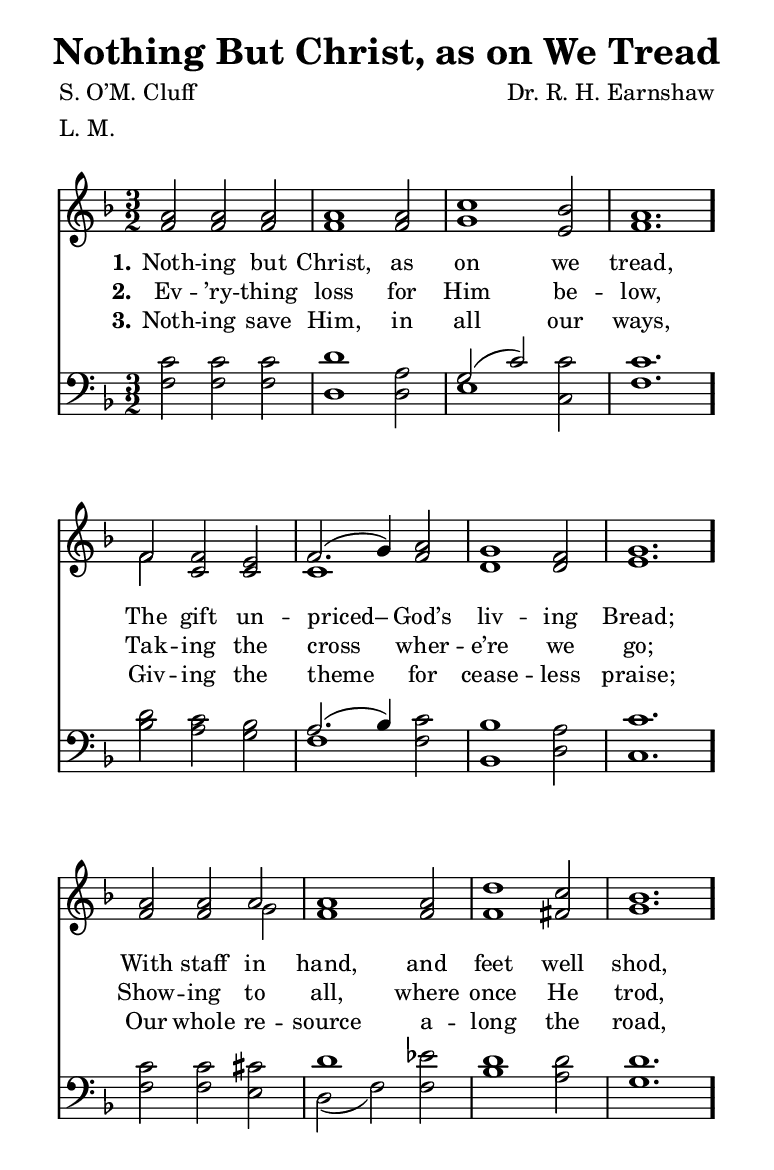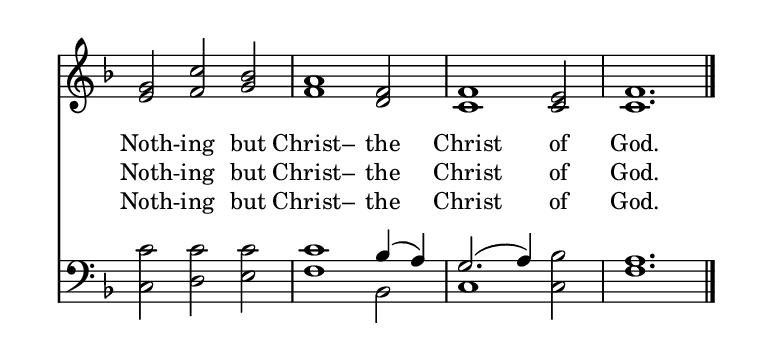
\include "common/global.ily"
\paper {
  \include "common/paper.ily"
  ragged-last-bottom = ##t
  systems-per-page = ##f
}

\header{
  hymnnumber = "179"
  title = "Nothing But Christ, as on We Tread"
  tunename = "Arizona"
  meter = "L. M."
  poet = "S. O’M. Cluff"
  composer = "Dr. R. H. Earnshaw"
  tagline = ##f
}

global = {
  \include "common/overrides.ily"
  \override Staff.TimeSignature.style = #'numbered
  \time 3/2
  \override Score.MetronomeMark.transparent = ##t % hide all fermata changes too
  \tempo 2=100
  \key f \major
  \autoBeamOff
}

notesSoprano = {
\global
\relative c'' {

  a2 a a | a1 a2 | c1 bes2 | a1. |
  f2 f e | f2.( g4) a2 | g1 f2 | g1. |
  a2 a a | a1 a2 | d1 c2 | bes1. |
  g2 c bes | a1 f2 | f1 e2 | f1. |

  \bar "|."

}
}

notesAlto = {
\global
\relative e' {

  f2 f f | f1 f2 | g1 e2 | f1. |
  f2 c c | c1 f2 | d1 d2 | e1. |
  f2 f g | f1 f2 | f1 fis2 | g1. |
  e2 f g | f1 d2 | c1 c2 | c1. |

}
}

notesTenor = {
\global
\relative a {

  c2 c c | d1 a2 | g( c) c | c1. |
  d2 c bes | a2.( bes4) c2 | bes1 a2 | c1. |
  c2 c cis | d1 ees2 | d1 d2 | d1. |
  c2 c c | c1 bes4( a) | g2.( a4) bes2 | a1. |

}
}

notesBass = {
\global
\relative f {

  f2 f f | d1 d2 | e1 c2 | f1. |
  bes2 a g | f1 f2 | bes,1 d2 | c1. |
  f2 f e | d( f) f | bes1 a2 | g1. |
  c,2 d e | f1 bes,2 | c1 c2 | f1. |

}
}

wordsA = \lyricmode {
\set stanza = "1."

Noth -- ing but Christ, as on we tread, \bar "."
The gift un -- priced– God’s liv -- ing Bread; \bar "."
With staff in hand, and feet well shod, \bar "."
Noth -- ing but Christ– the Christ of God. \bar "."

}

wordsB = \lyricmode {
\set stanza = "2."

Ev -- ’ry -- thing loss for Him be -- low,
Tak -- ing the cross wher -- e’re we go;
Show -- ing to all, where once He trod,
Noth -- ing but Christ– the Christ of God.

}

wordsC = \lyricmode {
\set stanza = "3."

Noth -- ing save Him, in all our ways,
Giv -- ing the theme for cease -- less praise;
Our whole re -- source a -- long the road,
Noth -- ing but Christ– the Christ of God.

}

\score {
  \context ChoirStaff <<
    \context Staff = upper <<
      \set Staff.autoBeaming = ##f
      \set ChoirStaff.systemStartDelimiter = #'SystemStartBar
      \set ChoirStaff.printPartCombineTexts = ##f
      \partcombine #'(2 . 9) \notesSoprano \notesAlto
      \context NullVoice = sopranos { \voiceOne << \notesSoprano >> }
      \context Lyrics = one   \lyricsto sopranos \wordsA
      \context Lyrics = two   \lyricsto sopranos \wordsB
      \context Lyrics = three \lyricsto sopranos \wordsC
    >>
    \context Staff = men <<
      \set Staff.autoBeaming = ##f
      \clef bass
      \set ChoirStaff.printPartCombineTexts = ##f
      \partcombine #'(2 . 9) \notesTenor \notesBass
    >>
  >>
  \layout {
    \include "common/layout.ily"
  }
  \midi{
    \include "common/midi.ily"
  }
}

\version "2.19.49"  % necessary for upgrading to future LilyPond versions.

% vi:set et ts=2 sw=2 ai nocindent syntax=lilypond:
